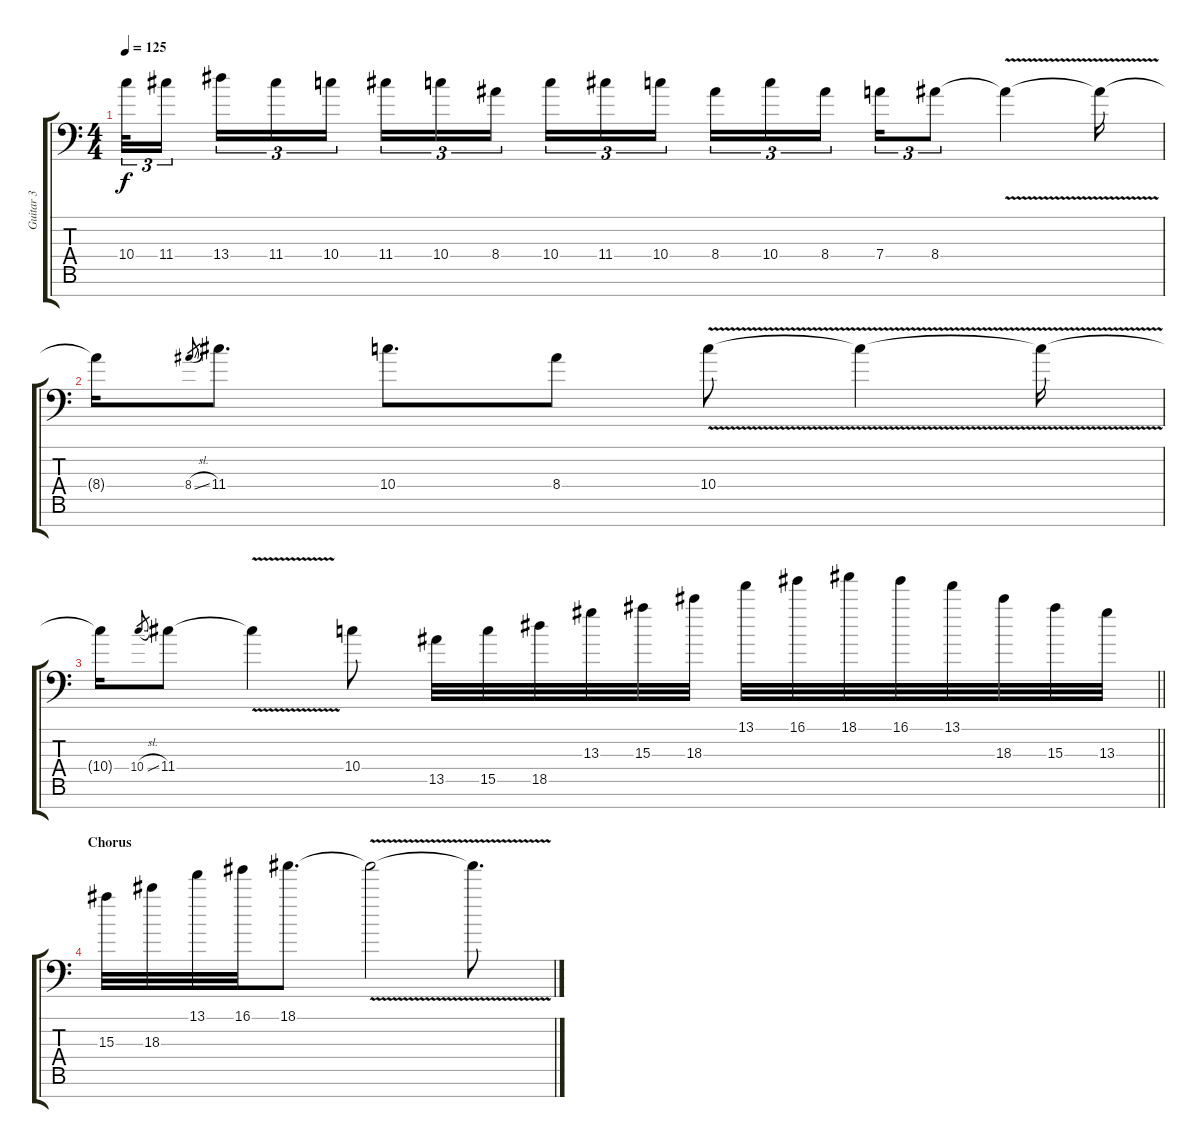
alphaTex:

\track ("Guitar 3" "Guitar 3") {instrument overdrivenguitar}
\staff {score tabs}
\tuning (E4 B3 G3 D3 A2 E2 A1) {hide}
\ts (4 4)
\tempo 125
\clef f4
\ks c
10.4{t}.32{tu (3 2) dy f} 11.4.16{tu (3 2) beam splitsecondary} 13.4.16{tu (3 2)} 11.4.16{tu (3 2)} 10.4.16{tu (3 2) beam splitsecondary} 11.4.16{tu (3 2)} 10.4.16{tu (3 2)} 8.4.16{tu (3 2) beam splitsecondary} 10.4.16{tu (3 2)} 11.4.16{tu (3 2)} 10.4.16{tu (3 2) beam splitsecondary} 8.4.16{tu (3 2)} 10.4.16{tu (3 2)} 8.4.16{tu (3 2) beam splitsecondary} 7.4.16{tu (3 2)} 8.4.8{tu (3 2)} 8.4{v t}.4 8.4{t}.16 |
8.4{t}.16 8.4{sl}.8{gr} 11.4.8{d} 10.4.8{d} 8.4.8 10.4{v}.8 10.4{v t}.4 10.4{t}.16 |
\barLineRight lightlight
10.4{t}.16 10.4{sl}.8{gr} 11.4.8 11.4{v t}.4 10.4.8 13.5.32 15.5.32 18.5.32 13.3.32 15.3.32 18.3.32 13.1.32 16.1.32 18.1.32 16.1.32 13.1.32 18.3.32 15.3.32 13.3.32 |
\section ("" "Chorus")
15.3.32 18.3.32 13.1.32 16.1.32 18.1.8{d} 18.1{v t}.2{volume 0} 18.1{t}.8{d}
